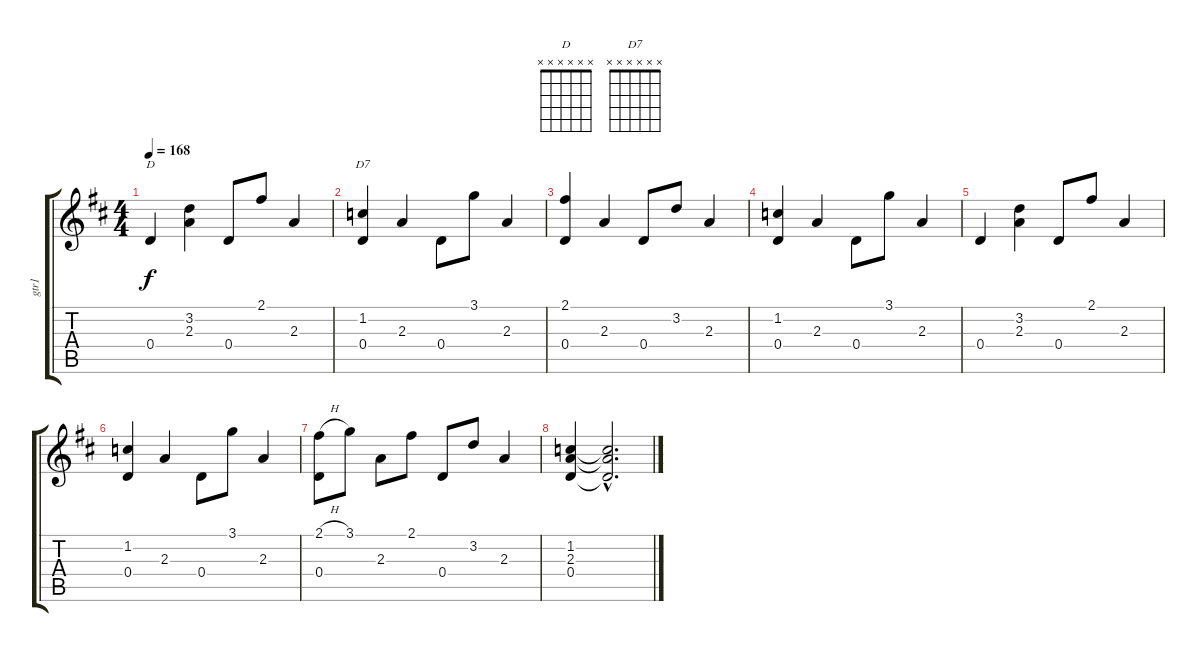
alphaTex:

\track ("gtr1" "gtr1") {instrument acousticguitarnylon}
\staff {score tabs}
\tuning (E4 B3 G3 D3 A2 E2) {hide}
\chord ("D" x x x x x x)
\chord ("D7" x x x x x x)
\ts (4 4)
\tempo 168
\clef g2
\ks d
0.4.4{ch "D" dy f} (3.2 2.3).4 0.4.8 2.1.8 2.3.4 |
(1.2 0.4).4{ch "D7"} 2.3.4 0.4.8 3.1.8 2.3.4 |
(2.1 0.4).4 2.3.4 0.4.8 3.2.8 2.3.4 |
(1.2 0.4).4 2.3.4 0.4.8 3.1.8 2.3.4 |
0.4.4 (3.2 2.3).4 0.4.8 2.1.8 2.3.4 |
(1.2 0.4).4 2.3.4 0.4.8 3.1.8 2.3.4 |
(2.1{h} 0.4).8 3.1.8 2.3.8 2.1.8 0.4.8 3.2.8 2.3.4 |
(1.2 2.3 0.4).4 (1.2{hac t} 2.3{hac t} 0.4{hac t}).2{d}
